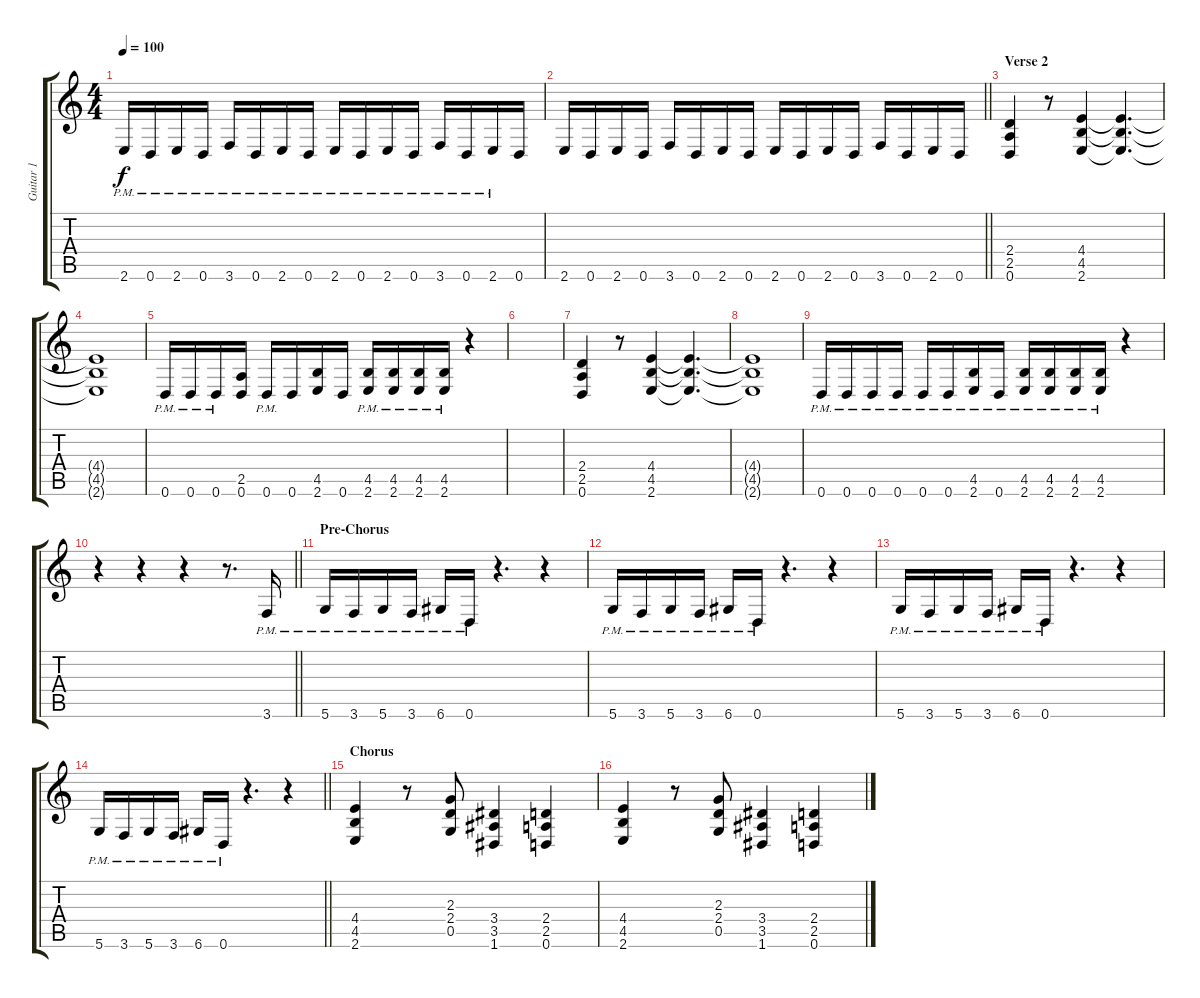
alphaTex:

\track ("Guitar 1" "Guitar 1") {instrument distortionguitar}
\staff {score tabs}
\tuning (D4 A3 F3 C3 G2 D2) {hide}
\ts (4 4)
\tempo 100
\clef g2
\ks c
2.6{pm}.16{dy f} 0.6{pm}.16 2.6{pm}.16 0.6{pm}.16 3.6{pm}.16 0.6{pm}.16 2.6{pm}.16 0.6{pm}.16 2.6{pm}.16 0.6{pm}.16 2.6{pm}.16 0.6{pm}.16 3.6{pm}.16 0.6{pm}.16 2.6{pm}.16 0.6.16 |
\barLineRight lightlight
2.6.16 0.6.16 2.6.16 0.6.16 3.6.16 0.6.16 2.6.16 0.6.16 2.6.16 0.6.16 2.6.16 0.6.16 3.6.16 0.6.16 2.6.16 0.6.16 |
\section ("" "Verse 2")
(2.4 2.5 0.6).4 r.8 (4.4 4.5 2.6).4 (4.4{t} 4.5{t} 2.6{t}).4{d} |
(4.4{t} 4.5{t} 2.6{t}).1 |
0.6{pm}.16 0.6{pm}.16 0.6{pm}.16 (2.5 0.6).16 0.6{pm}.16 0.6.16 (4.5 2.6).16 0.6.16 (4.5{pm} 2.6{pm}).16 (4.5{pm} 2.6{pm}).16 (4.5{pm} 2.6{pm}).16 (4.5{pm} 2.6{pm}).16 r.4 |
|
(2.4 2.5 0.6).4 r.8 (4.4 4.5 2.6).4 (4.4{t} 4.5{t} 2.6{t}).4{d} |
(4.4{t} 4.5{t} 2.6{t}).1 |
0.6{pm}.16 0.6{pm}.16 0.6{pm}.16 0.6{pm}.16 0.6{pm}.16 0.6{pm}.16 (4.5{pm} 2.6{pm}).16 0.6{pm}.16 (4.5{pm} 2.6{pm}).16 (4.5{pm} 2.6{pm}).16 (4.5{pm} 2.6{pm}).16 (4.5{pm} 2.6{pm}).16 r.4 |
\barLineRight lightlight
r.4 r.4 r.4 r.8{d} 3.6{pm}.16 |
\section ("" "Pre-Chorus")
5.6{pm}.16 3.6{pm}.16 5.6{pm}.16 3.6{pm}.16 6.6{pm}.16 0.6{pm}.16 r.4{d} r.4 |
5.6{pm}.16 3.6{pm}.16 5.6{pm}.16 3.6{pm}.16 6.6{pm}.16 0.6{pm}.16 r.4{d} r.4 |
5.6{pm}.16 3.6{pm}.16 5.6{pm}.16 3.6{pm}.16 6.6{pm}.16 0.6{pm}.16 r.4{d} r.4 |
\barLineRight lightlight
5.6{pm}.16 3.6{pm}.16 5.6{pm}.16 3.6{pm}.16 6.6{pm}.16 0.6{pm}.16 r.4{d} r.4 |
\section ("" "Chorus")
(4.4 4.5 2.6).4 r.8 (2.3 2.4 0.5).8 (3.4 3.5 1.6).4 (2.4 2.5 0.6).4 |
(4.4 4.5 2.6).4 r.8 (2.3 2.4 0.5).8 (3.4 3.5 1.6).4 (2.4 2.5 0.6).4
